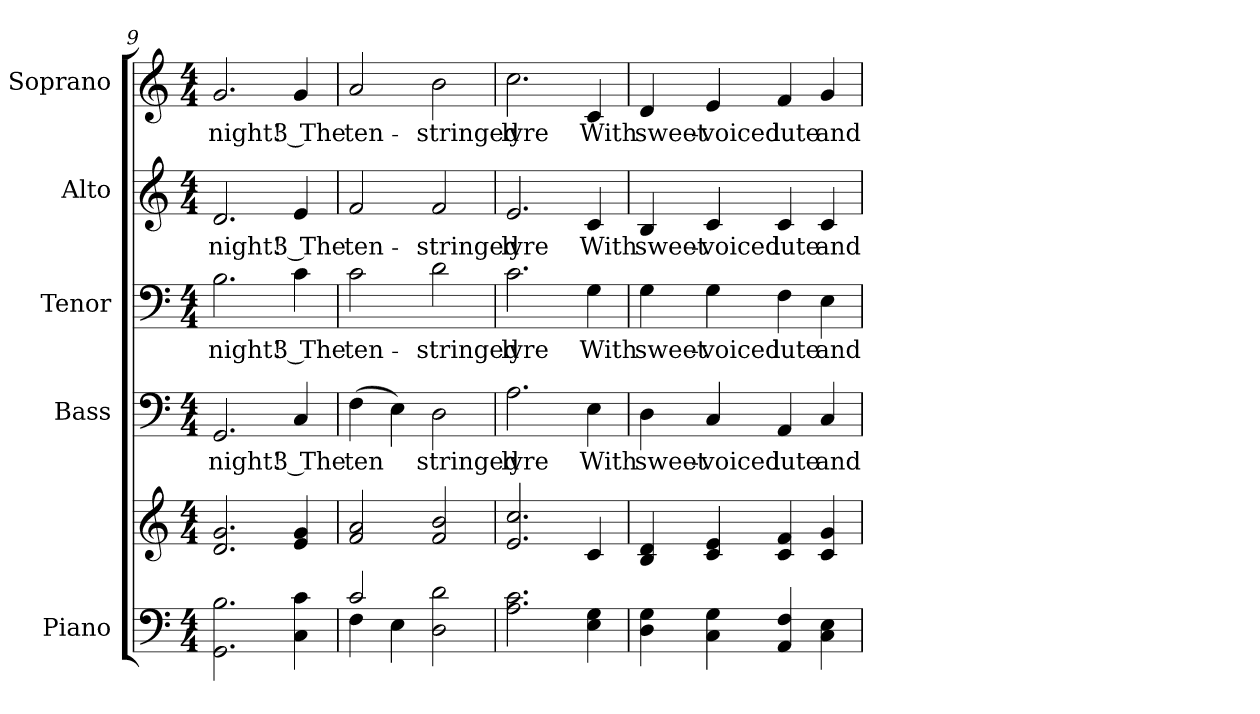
**kern	**kern	**kern	**text	**kern	**text	**kern	**text	**kern	**text
*part5	*part5	*part4	*part4	*part3	*part3	*part2	*part2	*part1	*part1
*staff6	*staff5	*staff4	*staff4	*staff3	*staff3	*staff2	*staff2	*staff1	*staff1
*I"Piano	*	*I"Bass	*	*I"Tenor	*	*I"Alto	*	*I"Soprano	*
*I'Pno.	*	*I'B.	*	*I'T.	*	*I'A.	*	*I'S.	*
!!LO:PB:g=z
*clefF4	*clefG2	*clefF4	*	*clefF4	*	*clefG2	*	*clefG2	*
*k[]	*k[]	*k[]	*	*k[]	*	*k[]	*	*k[]	*
*C:	*C:	*C:	*	*C:	*	*C:	*	*C:	*
*M4/4	*M4/4	*M4/4	*	*M4/4	*	*M4/4	*	*M4/4	*
=9	=9	=9	=9	=9	=9	=9	=9	=9	=9
!	!	!	!LO:LY:b:color=#000000	!	!	!	!	!	!
!	!	!	!	!	!LO:LY:b:color=#000000	!	!	!	!
!	!	!	!	!	!	!	!LO:LY:b:color=#000000	!	!
!	!	!	!	!	!	!	!	!	!LO:LY:b:color=#000000
2.GGi\ 2.Bi	2.di/ 2.gi	2.GGi/	night!	2.Bi\	night!	2.di/	night!	2.gi/	night!
!	!	!	!LO:LY:b:color=#000000	!	!	!	!	!	!
!	!	!	!	!	!LO:LY:b:color=#000000	!	!	!	!
!	!	!	!	!	!	!	!LO:LY:b:color=#000000	!	!
!	!	!	!	!	!	!	!	!	!LO:LY:b:color=#000000
4Ci\ 4ci	4ei/ 4gi	4Ci/	3 The	4ci\	3 The	4ei/	3 The	4gi/	3 The
=10	=10	=10	=10	=10	=10	=10	=10	=10	=10
*^	*	*	*	*	*	*	*	*	*
!	!	!	!	!LO:LY:b:color=#000000	!	!	!	!	!	!
!	!	!	!	!	!	!LO:LY:b:color=#000000	!	!	!	!
!	!	!	!	!	!	!	!	!LO:LY:b:color=#000000	!	!
!	!	!	!	!	!	!	!	!	!	!LO:LY:b:color=#000000
2ci/	4Fi\	2fi/ 2ai	(4Fi\	ten	2ci\	ten-	2fi/	ten-	2ai/	ten-
.	4Ei\	.	4Ei\)	.	.	.	.	.	.	.
!	!	!	!	!LO:LY:b:color=#000000	!	!	!	!	!	!
!	!	!	!	!	!	!LO:LY:b:color=#000000	!	!	!	!
!	!	!	!	!	!	!	!	!LO:LY:b:color=#000000	!	!
!	!	!	!	!	!	!	!	!	!	!LO:LY:b:color=#000000
2Di\ 2di	2ryy	2fi/ 2bi	2Di\	stringed	2di\	-stringed	2fi/	-stringed	2bi\	-stringed
*v	*v	*	*	*	*	*	*	*	*	*
=11	=11	=11	=11	=11	=11	=11	=11	=11	=11
*^	*	*	*	*	*	*	*	*	*
!	!	!	!	!LO:LY:b:color=#000000	!	!	!	!	!	!
*v	*v	*	*	*	*	*	*	*	*	*
*^	*	*	*	*	*	*	*	*	*
!	!	!	!	!	!	!LO:LY:b:color=#000000	!	!	!	!
*v	*v	*	*	*	*	*	*	*	*	*
*^	*	*	*	*	*	*	*	*	*
!	!	!	!	!	!	!	!	!LO:LY:b:color=#000000	!	!
*v	*v	*	*	*	*	*	*	*	*	*
*^	*	*	*	*	*	*	*	*	*
!	!	!	!	!	!	!	!	!	!	!LO:LY:b:color=#000000
*v	*v	*	*	*	*	*	*	*	*	*
2.Ai\ 2.ci	2.ei/ 2.cci	2.Ai\	lyre	2.ci\	lyre	2.ei/	lyre	2.cci\	lyre
!	!	!	!LO:LY:b:color=#000000	!	!	!	!	!	!
!	!	!	!	!	!LO:LY:b:color=#000000	!	!	!	!
!	!	!	!	!	!	!	!LO:LY:b:color=#000000	!	!
!	!	!	!	!	!	!	!	!	!LO:LY:b:color=#000000
4Ei\ 4Gi	4ci/	4Ei\	With	4Gi\	With	4ci/	With	4ci/	With
=12	=12	=12	=12	=12	=12	=12	=12	=12	=12
!	!	!	!LO:LY:b:color=#000000	!	!	!	!	!	!
!	!	!	!	!	!LO:LY:b:color=#000000	!	!	!	!
!	!	!	!	!	!	!	!LO:LY:b:color=#000000	!	!
!	!	!	!	!	!	!	!	!	!LO:LY:b:color=#000000
4Di\ 4Gi	4Bi/ 4di	4Di\	sweet-	4Gi\	sweet-	4Bi/	sweet-	4di/	sweet-
!	!	!	!LO:LY:b:color=#000000	!	!	!	!	!	!
!	!	!	!	!	!LO:LY:b:color=#000000	!	!	!	!
!	!	!	!	!	!	!	!LO:LY:b:color=#000000	!	!
!	!	!	!	!	!	!	!	!	!LO:LY:b:color=#000000
4Ci\ 4Gi	4ci/ 4ei	4Ci/	-voiced	4Gi\	-voiced	4ci/	-voiced	4ei/	-voiced
!	!	!	!LO:LY:b:color=#000000	!	!	!	!	!	!
!	!	!	!	!	!LO:LY:b:color=#000000	!	!	!	!
!	!	!	!	!	!	!	!LO:LY:b:color=#000000	!	!
!	!	!	!	!	!	!	!	!	!LO:LY:b:color=#000000
4AAi/ 4Fi	4ci/ 4fi	4AAi/	lute	4Fi\	lute	4ci/	lute	4fi/	lute
!	!	!	!LO:LY:b:color=#000000	!	!	!	!	!	!
!	!	!	!	!	!LO:LY:b:color=#000000	!	!	!	!
!	!	!	!	!	!	!	!LO:LY:b:color=#000000	!	!
!	!	!	!	!	!	!	!	!	!LO:LY:b:color=#000000
4Ci\ 4Ei	4ci/ 4gi	4Ci/	and	4Ei\	and	4ci/	and	4gi/	and
=	=	=	=	=	=	=	=	=	=
*-	*-	*-	*-	*-	*-	*-	*-	*-	*-
